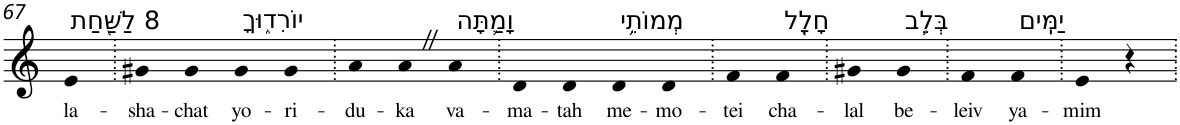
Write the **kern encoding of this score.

**kern	**text
*part1	*part1
*staff1	*staff1
*I"Piano	*
*I'Pno	*
!!LO:PB:g=z
*clefG2	*
*k[]	*
=67	=67
!LO:TX:a:t=8 לַשַּׁ֖חַת	!
!	!LO:LY:b
4e	la-
=68.	=68.
!	!LO:LY:b
4g#X	-sha-
!	!LO:LY:b
4g#	-chat
!LO:TX:a:t=יוֹרִד֑וּךָ	!
!	!LO:LY:b
4g#	yo-
!	!LO:LY:b
4g#	-ri-
=69.	=69.
!	!LO:LY:b
4a	-du-
!	!LO:LY:b
4aZ	-ka
!LO:TX:a:t=וָמַ֛תָּה	!
!	!LO:LY:b
4a	va-
=70.	=70.
!	!LO:LY:b
4d	-ma-
!	!LO:LY:b
4d	-tah
!LO:TX:a:t=מְמוֹתֵ֥י	!
!	!LO:LY:b
4d	me-
!	!LO:LY:b
4d	-mo-
=71.	=71.
!	!LO:LY:b
4f	-tei
!LO:TX:a:t=חָלָ֖ל	!
!	!LO:LY:b
4f	cha-
=72.	=72.
!	!LO:LY:b
4g#X	-lal
!LO:TX:a:t=בְּלֵ֥ב	!
!	!LO:LY:b
4g#	be-
=73.	=73.
!	!LO:LY:b
4f	-leiv
!LO:TX:a:t=יַמִּֽים	!
!	!LO:LY:b
4f	ya-
=74.	=74.
!	!LO:LY:b
4e	-mim
4r	.
=.	=.
*-	*-
